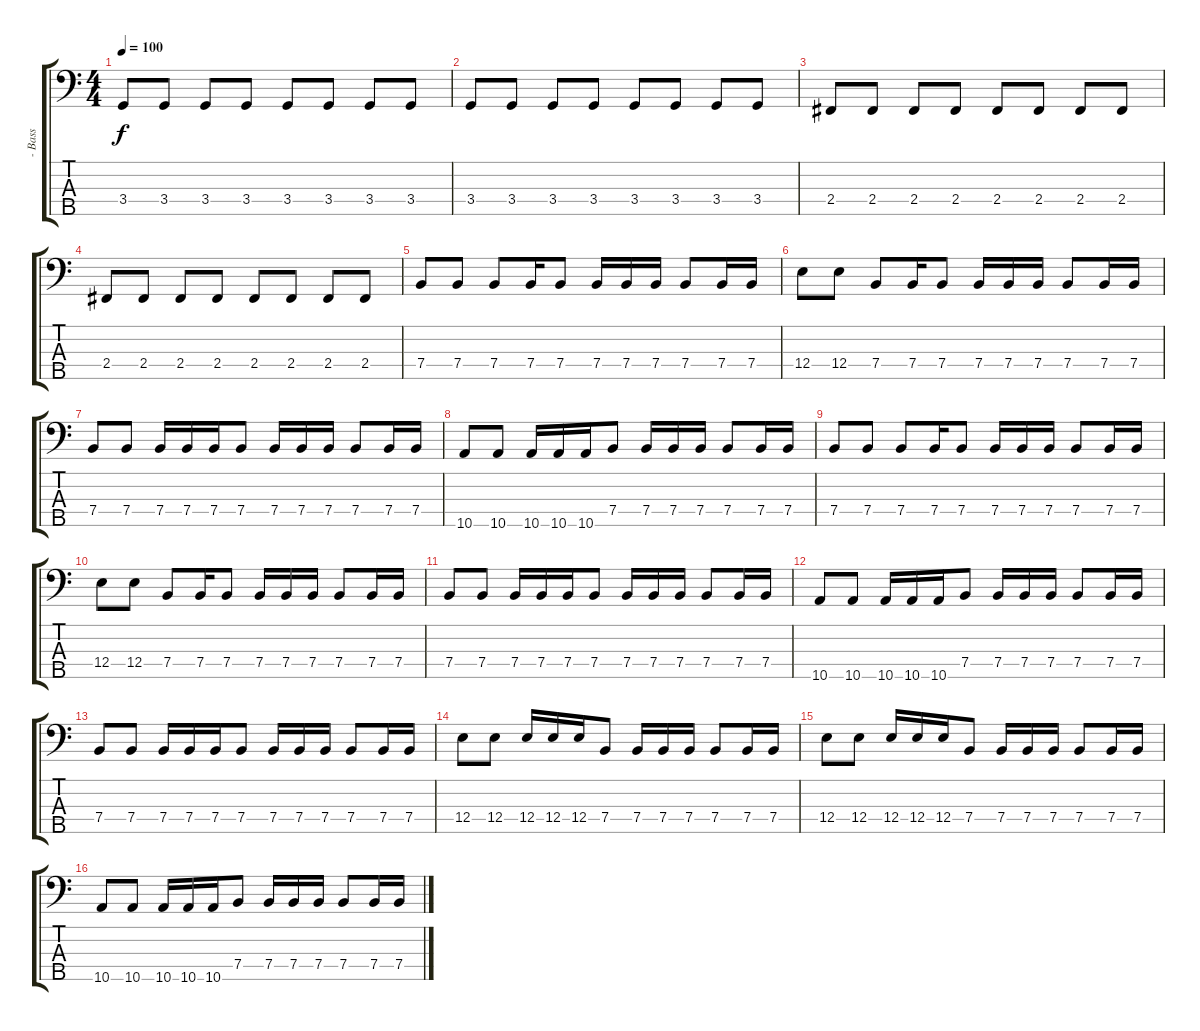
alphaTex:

\track ("- Bass" "- Bass") {instrument electricbassfinger}
\staff {score tabs}
\tuning (G2 D2 A1 E1 B0) {hide}
\ts (4 4)
\tempo 100
\clef f4
\ks c
3.4.8{dy f} 3.4.8 3.4.8 3.4.8 3.4.8 3.4.8 3.4.8 3.4.8 |
3.4.8 3.4.8 3.4.8 3.4.8 3.4.8 3.4.8 3.4.8 3.4.8 |
2.4.8 2.4.8 2.4.8 2.4.8 2.4.8 2.4.8 2.4.8 2.4.8 |
2.4.8 2.4.8 2.4.8 2.4.8 2.4.8 2.4.8 2.4.8 2.4.8 |
7.4.8 7.4.8 7.4.8 7.4.16 7.4.8 7.4.16 7.4.16 7.4.16 7.4.8 7.4.16 7.4.16 |
12.4.8 12.4.8 7.4.8 7.4.16 7.4.8 7.4.16 7.4.16 7.4.16 7.4.8 7.4.16 7.4.16 |
7.4.8 7.4.8 7.4.16 7.4.16 7.4.16 7.4.8 7.4.16 7.4.16 7.4.16 7.4.8 7.4.16 7.4.16 |
10.5.8 10.5.8 10.5.16 10.5.16 10.5.16 7.4.8 7.4.16 7.4.16 7.4.16 7.4.8 7.4.16 7.4.16 |
7.4.8 7.4.8 7.4.8 7.4.16 7.4.8 7.4.16 7.4.16 7.4.16 7.4.8 7.4.16 7.4.16 |
12.4.8 12.4.8 7.4.8 7.4.16 7.4.8 7.4.16 7.4.16 7.4.16 7.4.8 7.4.16 7.4.16 |
7.4.8 7.4.8 7.4.16 7.4.16 7.4.16 7.4.8 7.4.16 7.4.16 7.4.16 7.4.8 7.4.16 7.4.16 |
10.5.8 10.5.8 10.5.16 10.5.16 10.5.16 7.4.8 7.4.16 7.4.16 7.4.16 7.4.8 7.4.16 7.4.16 |
7.4.8 7.4.8 7.4.16 7.4.16 7.4.16 7.4.8 7.4.16 7.4.16 7.4.16 7.4.8 7.4.16 7.4.16 |
12.4.8 12.4.8 12.4.16 12.4.16 12.4.16 7.4.8 7.4.16 7.4.16 7.4.16 7.4.8 7.4.16 7.4.16 |
12.4.8 12.4.8 12.4.16 12.4.16 12.4.16 7.4.8 7.4.16 7.4.16 7.4.16 7.4.8 7.4.16 7.4.16 |
10.5.8 10.5.8 10.5.16 10.5.16 10.5.16 7.4.8 7.4.16 7.4.16 7.4.16 7.4.8 7.4.16 7.4.16
